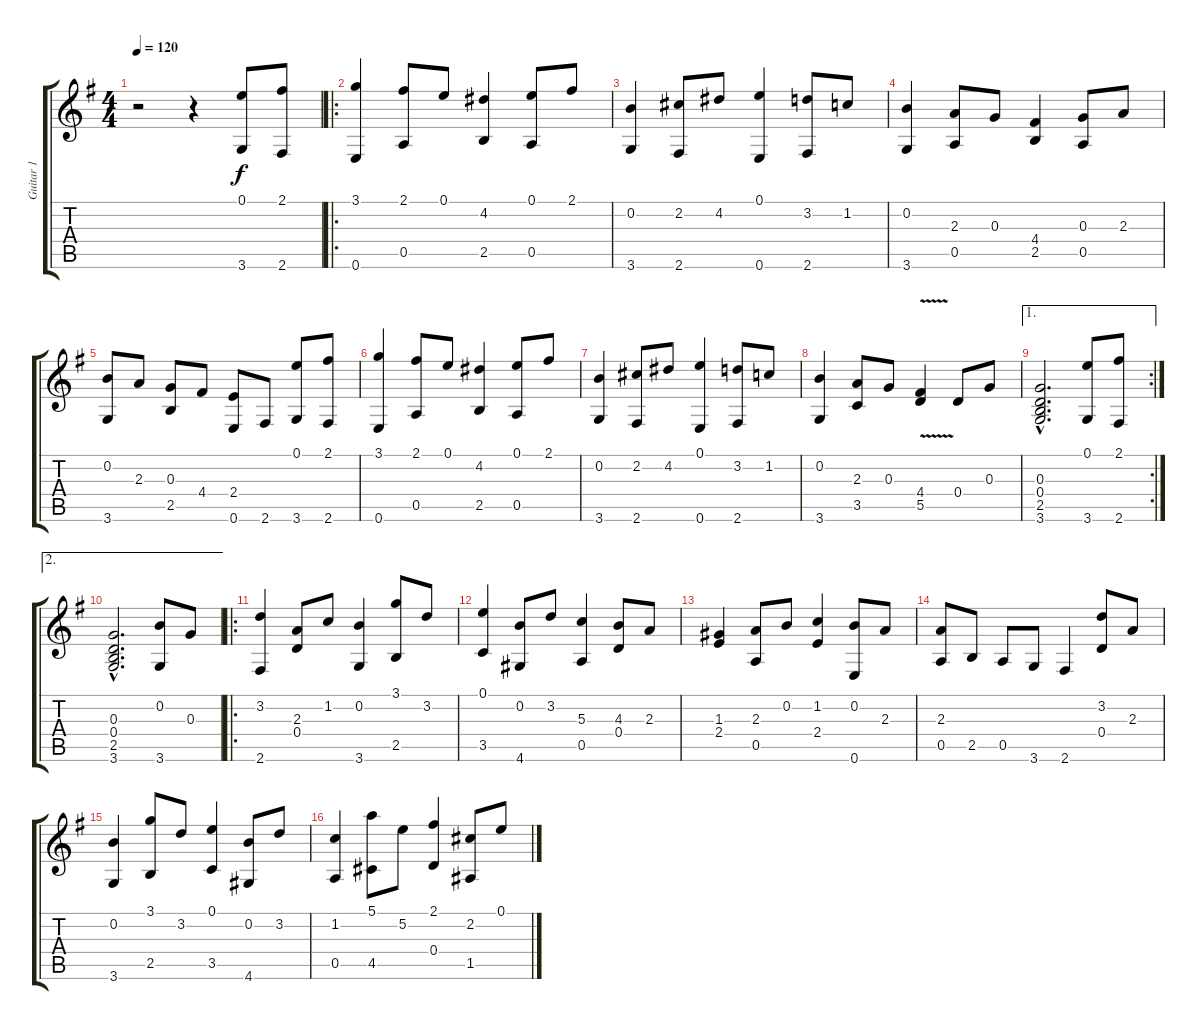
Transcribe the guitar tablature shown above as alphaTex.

\track ("Guitar 1" "Guitar 1") {instrument acousticguitarsteel}
\staff {score tabs}
\tuning (E4 B3 G3 D3 A2 E2) {hide}
\ts (4 4)
\tempo 120
\clef g2
\ks g
r.2{dy f instrument acousticguitarsteel} r.4 (0.1 3.6).8 (2.1 2.6).8 |
\ro
(3.1 0.6).4 (2.1 0.5).8 0.1.8 (4.2 2.5).4 (0.1 0.5).8 2.1.8 |
(0.2 3.6).4 (2.2 2.6).8 4.2.8 (0.1 0.6).4 (3.2 2.6).8 1.2.8 |
(0.2 3.6).4 (2.3 0.5).8 0.3.8 (4.4 2.5).4 (0.3 0.5).8 2.3.8 |
(0.2 3.6).8 2.3.8 (0.3 2.5).8 4.4.8 (2.4 0.6).8 2.6.8 (0.1 3.6).8 (2.1 2.6).8 |
(3.1 0.6).4 (2.1 0.5).8 0.1.8 (4.2 2.5).4 (0.1 0.5).8 2.1.8 |
(0.2 3.6).4 (2.2 2.6).8 4.2.8 (0.1 0.6).4 (3.2 2.6).8 1.2.8 |
(0.2 3.6).4 (2.3 3.5).8 0.3.8 (4.4 5.5{v}).4 0.4.8 0.3.8 |
\ae 1
\rc 2
(0.3{hac} 0.4{hac} 2.5{hac} 3.6{hac}).2{d} (0.1 3.6).8 (2.1 2.6).8 |
\ae 2
(0.3{hac} 0.4{hac} 2.5{hac} 3.6{hac}).2{d} (0.2 3.6).8 0.3.8 |
\ro
(3.2 2.6).4 (2.3 0.4).8 1.2.8 (0.2 3.6).4 (3.1 2.5).8 3.2.8 |
(0.1 3.5).4 (0.2 4.6).8 3.2.8 (5.3 0.5).4 (4.3 0.4).8 2.3.8 |
(1.3 2.4).4 (2.3 0.5).8 0.2.8 (1.2 2.4).4 (0.2 0.6).8 2.3.8 |
(2.3 0.5).8 2.5.8 0.5.8 3.6.8 2.6.4 (3.2 0.4).8 2.3.8 |
(0.2 3.6).4 (3.1 2.5).8 3.2.8 (0.1 3.5).4 (0.2 4.6).8 3.2.8 |
(1.2 0.5).4 (5.1 4.5).8 5.2.8 (2.1 0.4).4 (2.2 1.5).8 0.1.8
